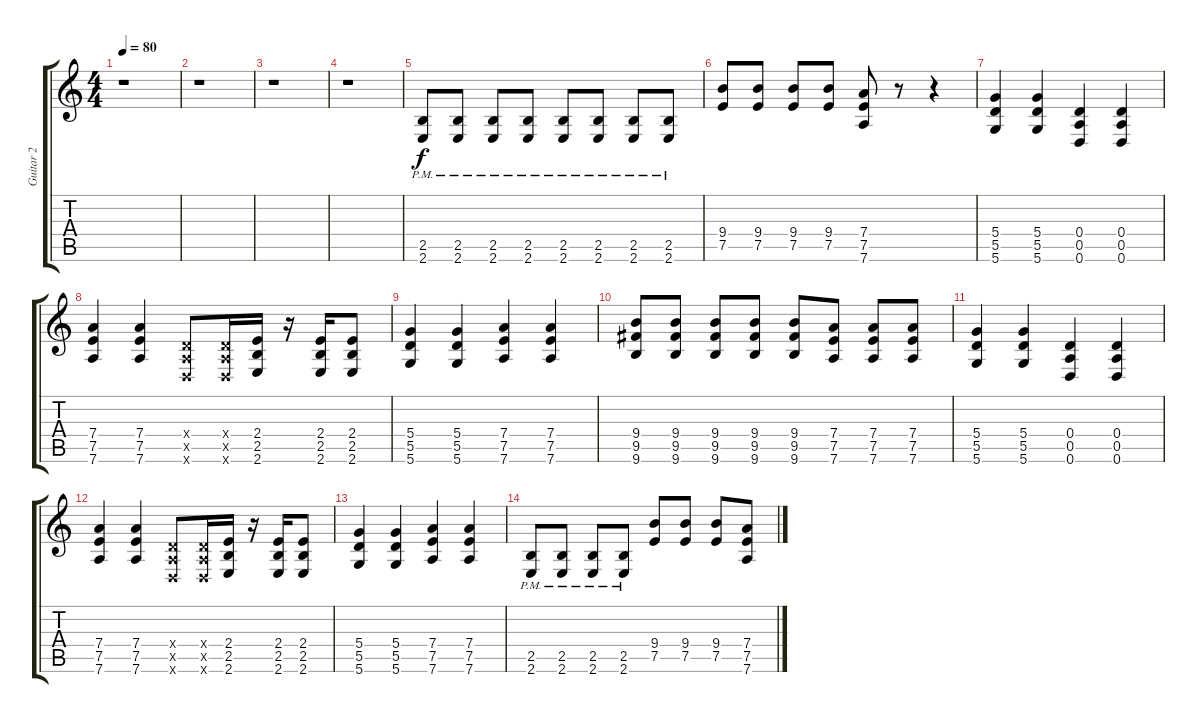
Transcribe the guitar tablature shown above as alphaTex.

\track ("Guitar 2" "Guitar 2") {instrument distortionguitar}
\staff {score tabs}
\tuning (E4 B3 G3 D3 A2 D2) {hide}
\ts (4 4)
\tempo 80
\clef g2
\ks c
r.1{dy f} |
r.1 |
r.1 |
r.1 |
(2.5{pm} 2.6{pm}).8 (2.5{pm} 2.6{pm}).8 (2.5{pm} 2.6{pm}).8 (2.5{pm} 2.6{pm}).8 (2.5{pm} 2.6{pm}).8 (2.5{pm} 2.6{pm}).8 (2.5{pm} 2.6{pm}).8 (2.5{pm} 2.6{pm}).8 |
(9.4 7.5).8 (9.4 7.5).8 (9.4 7.5).8 (9.4 7.5).8 (7.4 7.5 7.6).8 r.8 r.4 |
(5.4 5.5 5.6).4 (5.4 5.5 5.6).4 (0.4 0.5 0.6).4 (0.4 0.5 0.6).4 |
(7.4 7.5 7.6).4 (7.4 7.5 7.6).4 (0.4{x} 0.5{x} 0.6{x}).8 (0.4{x} 0.5{x} 0.6{x}).16 (2.4 2.5 2.6).16 r.16 (2.4 2.5 2.6).16 (2.4 2.5 2.6).8 |
(5.4 5.5 5.6).4 (5.4 5.5 5.6).4 (7.4 7.5 7.6).4 (7.4 7.5 7.6).4 |
(9.4 9.5 9.6).8 (9.4 9.5 9.6).8 (9.4 9.5 9.6).8 (9.4 9.5 9.6).8 (9.4 9.5 9.6).8 (7.4 7.5 7.6).8 (7.4 7.5 7.6).8 (7.4 7.5 7.6).8 |
(5.4 5.5 5.6).4 (5.4 5.5 5.6).4 (0.4 0.5 0.6).4 (0.4 0.5 0.6).4 |
(7.4 7.5 7.6).4 (7.4 7.5 7.6).4 (0.4{x} 0.5{x} 0.6{x}).8 (0.4{x} 0.5{x} 0.6{x}).16 (2.4 2.5 2.6).16 r.16 (2.4 2.5 2.6).16 (2.4 2.5 2.6).8 |
(5.4 5.5 5.6).4 (5.4 5.5 5.6).4 (7.4 7.5 7.6).4 (7.4 7.5 7.6).4 |
(2.5{pm} 2.6{pm}).8 (2.5{pm} 2.6{pm}).8 (2.5{pm} 2.6{pm}).8 (2.5{pm} 2.6{pm}).8 (9.4 7.5).8 (9.4 7.5).8 (9.4 7.5).8 (7.4 7.5 7.6).8
